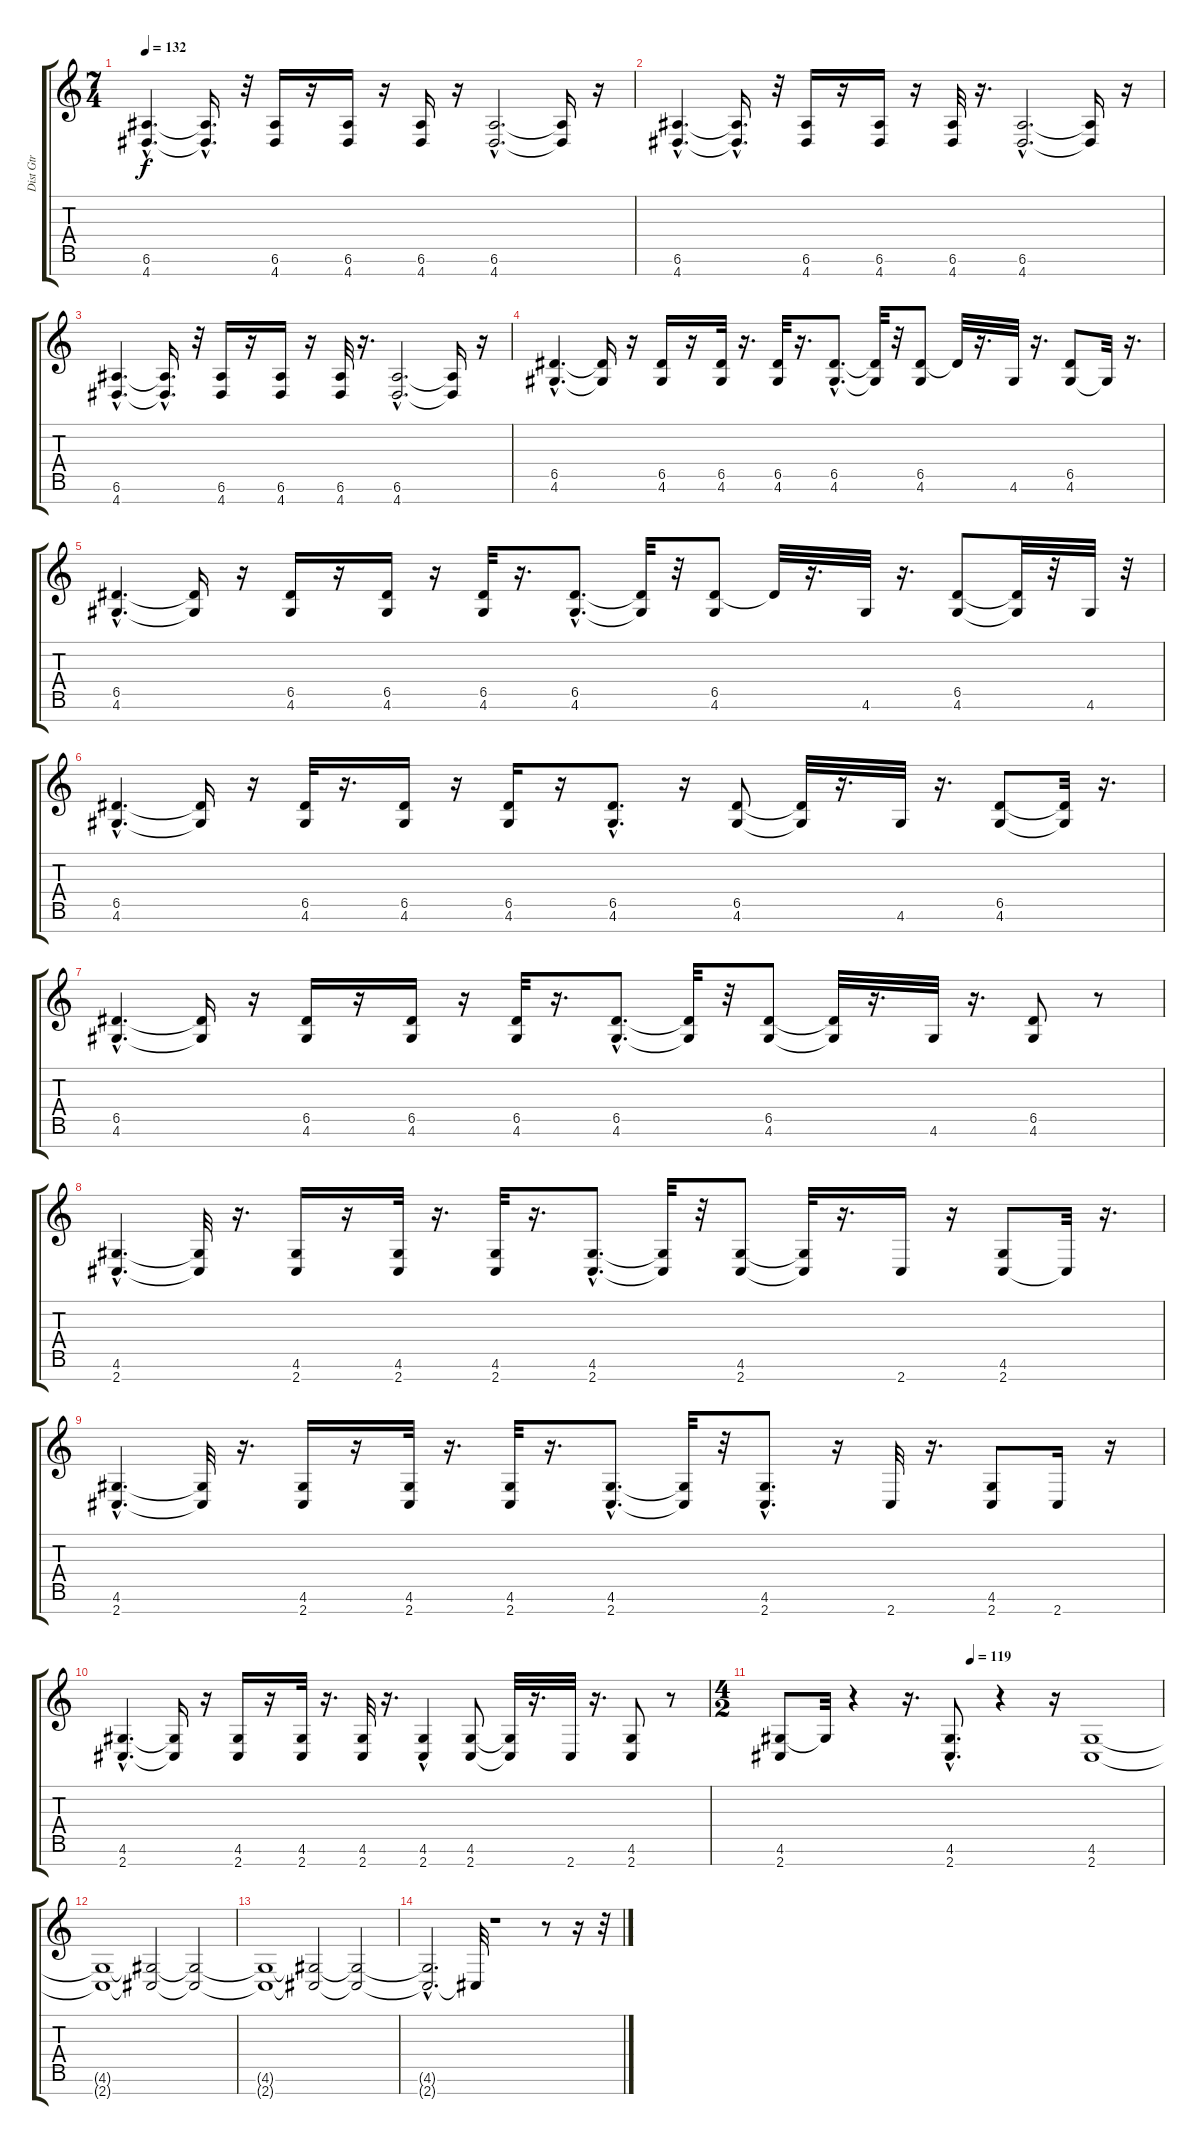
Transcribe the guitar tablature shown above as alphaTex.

\track ("Dist Gtr" "Dist Gtr") {instrument distortionguitar}
\staff {score tabs}
\tuning (E4 B3 G3 D3 A2 E2 B1) {hide}
\ts (7 4)
\tempo 132
\clef g2
\ks c
(6.6{hac} 4.7{hac}).4{d dy f} (6.6{hac t} 4.7{hac t}).16{d} r.32 (6.6 4.7).16 r.16 (6.6 4.7).16 r.16 (6.6 4.7).16 r.16 (6.6{hac} 4.7{hac}).2{d} (6.6{t} 4.7{t}).16 r.16 |
(6.6{hac} 4.7{hac}).4{d} (6.6{hac t} 4.7{hac t}).16{d} r.32 (6.6 4.7).16 r.16 (6.6 4.7).16 r.16 (6.6 4.7).32 r.16{d} (6.6{hac} 4.7{hac}).2{d} (6.6{t} 4.7{t}).16 r.16 |
(6.6{hac} 4.7{hac}).4{d} (6.6{t} 4.7{hac t}).16{d} r.32 (6.6 4.7).16 r.16 (6.6 4.7).16 r.16 (6.6 4.7).32 r.16{d} (6.6{hac} 4.7{hac}).2{d} (6.6{t} 4.7{t}).16 r.16 |
(6.5{hac} 4.6{hac}).4{d} (6.5{t} 4.6{t}).16 r.16 (6.5 4.6).16 r.16 (6.5 4.6).32 r.16{d} (6.5 4.6).32 r.16{d} (6.5{hac} 4.6{hac}).8{d} (6.5{t} 4.6{t}).32 r.32 (6.5 4.6).8 6.5{t}.32 r.16{d} 4.6.32 r.16{d} (6.5 4.6).8 4.6{t}.32 r.16{d} |
(6.5{hac} 4.6{hac}).4{d} (6.5{t} 4.6{t}).16 r.16 (6.5 4.6).16 r.16 (6.5 4.6).16 r.16 (6.5 4.6).32 r.16{d} (6.5{hac} 4.6{hac}).8{d} (6.5{t} 4.6{t}).32 r.32 (6.5 4.6).8 6.5{t}.32 r.16{d} 4.6.32 r.16{d} (6.5 4.6).8 (6.5{t} 4.6{t}).32 r.32 4.6.32 r.32 |
(6.5{hac} 4.6{hac}).4{d} (6.5{t} 4.6{t}).16 r.16 (6.5 4.6).32 r.16{d} (6.5 4.6).16 r.16 (6.5 4.6).16 r.16 (6.5{hac} 4.6{hac}).8{d} r.16 (6.5 4.6).8 (6.5{t} 4.6{t}).32 r.16{d} 4.6.32 r.16{d} (6.5 4.6).8 (6.5{t} 4.6{t}).32 r.16{d} |
(6.5{hac} 4.6{hac}).4{d} (6.5{t} 4.6{t}).16 r.16 (6.5 4.6).16 r.16 (6.5 4.6).16 r.16 (6.5 4.6).32 r.16{d} (6.5{hac} 4.6{hac}).8{d} (6.5{t} 4.6{t}).32 r.32 (6.5 4.6).8 (6.5{t} 4.6{t}).32 r.16{d} 4.6.32 r.16{d} (6.5 4.6).8 r.8 |
(4.6{hac} 2.7{hac}).4{d} (4.6{t} 2.7{t}).32 r.16{d} (4.6 2.7).16 r.16 (4.6 2.7).32 r.16{d} (4.6 2.7).32 r.16{d} (4.6{hac} 2.7{hac}).8{d} (4.6{t} 2.7{t}).32 r.32 (4.6 2.7).8 (4.6{t} 2.7{t}).32 r.16{d} 2.7.16 r.16 (4.6 2.7).8 2.7{t}.32 r.16{d} |
(4.6{hac} 2.7{hac}).4{d} (4.6{t} 2.7{t}).32 r.16{d} (4.6 2.7).16 r.16 (4.6 2.7).32 r.16{d} (4.6 2.7).32 r.16{d} (4.6{hac} 2.7{hac}).8{d} (4.6{t} 2.7{t}).32 r.32 (4.6{hac} 2.7).8{d} r.16 2.7.32 r.16{d} (4.6 2.7).8 2.7.16 r.16 |
(4.6{hac} 2.7{hac}).4{d} (4.6{t} 2.7{t}).16 r.16 (4.6 2.7).16 r.16 (4.6 2.7).32 r.16{d} (4.6 2.7).32 r.16{d} (4.6{hac} 2.7).4 (4.6 2.7).8 (4.6{t} 2.7{t}).32 r.16{d} 2.7.32 r.16{d} (4.6 2.7).8 r.8 |
\ts (4 2)
\tempo (119 0.5)
(4.6 2.7).8 4.6{t}.32 r.4 r.16{d} (4.6{hac} 2.7{hac}).8{d} r.4 r.16 (4.6 2.7).1 |
(4.6{t} 2.7{t}).1 (4.6{t} 2.7{t}).2 (4.6{t} 2.7{t}).2 |
(4.6{t} 2.7{t}).1 (4.6{t} 2.7{t}).2 (4.6{t} 2.7{t}).2 |
(4.6{hac t} 2.7{hac t}).2{d} 2.7{t}.32 r.1 r.8 r.16 r.32
